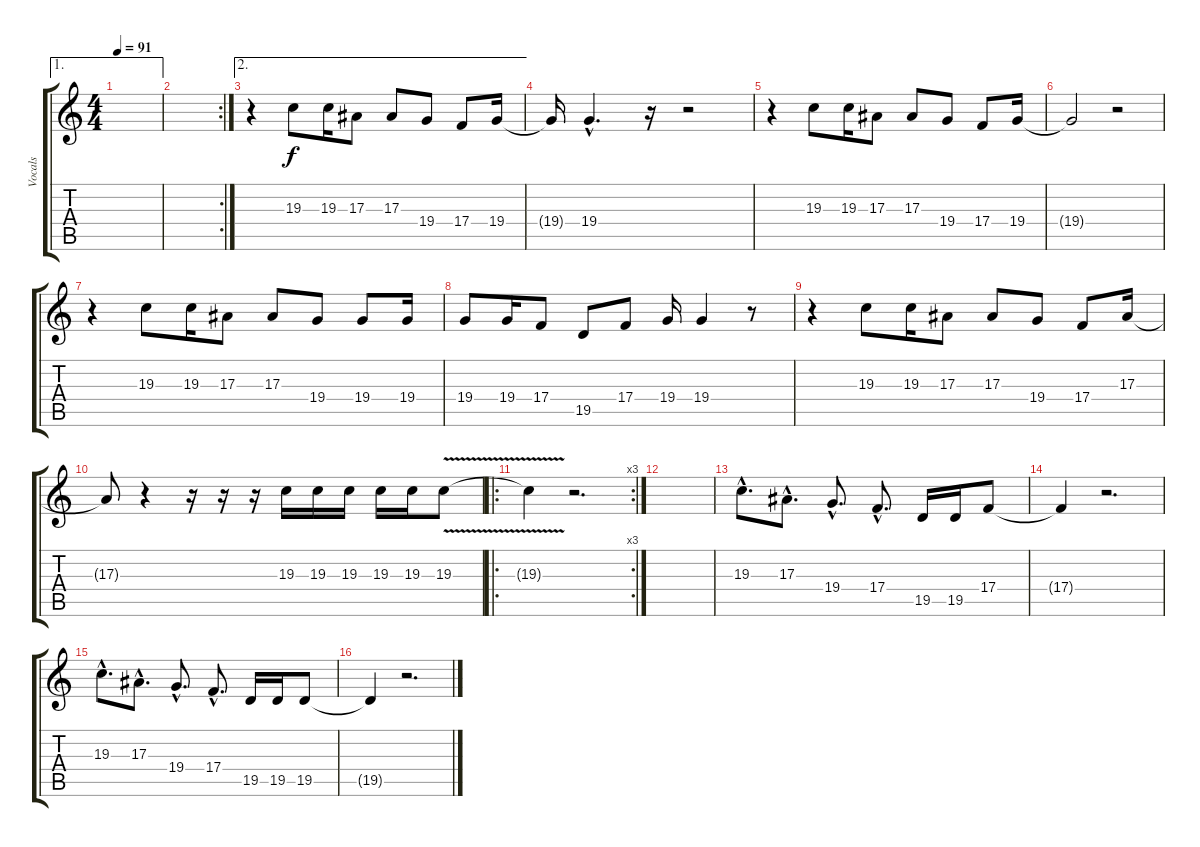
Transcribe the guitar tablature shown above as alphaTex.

\track ("Vocals" "Vocals") {instrument lead1square}
\staff {score tabs}
\tuning (D4 A3 F3 C3 G2 C2) {hide}
\ae 1
\ts (4 4)
\tempo 91
\clef g2
\ks c
|
\rc 2
|
\ae 2
r.4 19.3.8 19.3.16 17.3.8 17.3.8 19.4.8 17.4.8 19.4.16 |
19.4{t}.16 19.4{hac}.4{d} r.16 r.2 |
r.4 19.3.8 19.3.16 17.3.8 17.3.8 19.4.8 17.4.8 19.4.16 |
19.4{t}.2 r.2 |
r.4 19.3.8 19.3.16 17.3.8 17.3.8 19.4.8 19.4.8 19.4.16 |
19.4.8 19.4.16 17.4.8 19.5.8 17.4.8 19.4.16 19.4.4 r.8 |
r.4 19.3.8 19.3.16 17.3.8 17.3.8 19.4.8 17.4.8 17.3.16 |
17.3{t}.8 r.4 r.16 r.16 r.16 19.3.16 19.3.16 19.3.16 19.3.16 19.3.16 19.3{v}.8 |
\ro
\rc 3
19.3{t}.4 r.2{d} |
|
19.3{hac}.8{d} 17.3{hac}.8{d} 19.4{hac}.8{d} 17.4{hac}.8{d} 19.5.16 19.5.16 17.4.8 |
17.4{t}.4 r.2{d} |
19.3{hac}.8{d} 17.3{hac}.8{d} 19.4{hac}.8{d} 17.4{hac}.8{d} 19.5.16 19.5.16 19.5.8 |
19.5{t}.4 r.2{d}
